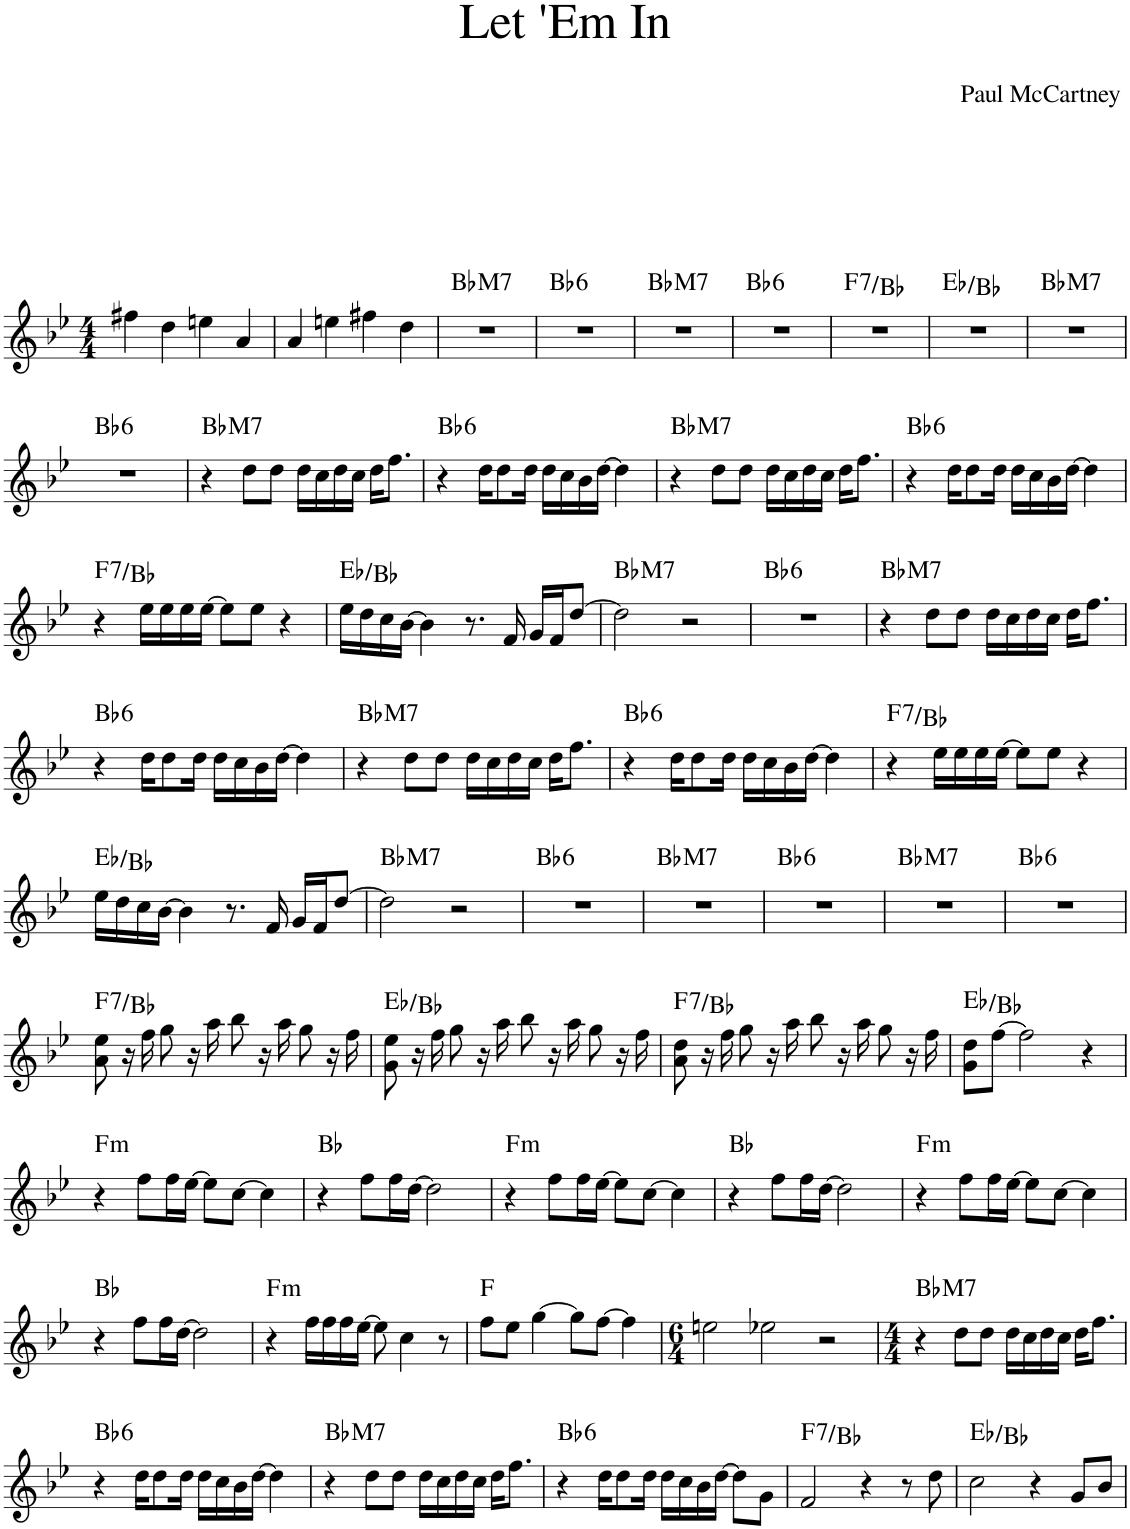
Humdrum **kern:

**kern	**harte
*part1	*part1
*staff1	*
*I"Piano	*
*I'Pno.	*
*clefG2	*
*k[b-e-]	*
*M4/4	*
=1	=1
4ff#X\	.
4dd\	.
4een\	.
4a/	.
=2	=2
4a/	.
4een\	.
4ff#X\	.
4dd\	.
=3	=3
!	!LO:H:kt=M7
1r	Bb:maj7
=4	=4
!	!LO:H:kt=6
1r	Bb:maj6
=5	=5
!	!LO:H:kt=M7
1r	Bb:maj7
=6	=6
!	!LO:H:kt=6
1r	Bb:maj6
=7	=7
!	!LO:H:kt=7
1r	F:7/4
=8	=8
1r	Eb:maj/5
=9	=9
!	!LO:H:kt=M7
1r	Bb:maj7
!!LO:LB:g=z
=10	=10
!	!LO:H:kt=6
1r	Bb:maj6
=11	=11
!	!LO:H:kt=M7
4r	Bb:maj7
8dd\L	.
8dd\J	.
16dd\LL	.
16cc\	.
16dd\	.
16cc\JJ	.
16dd\KL	.
8.ff\J	.
=12	=12
!	!LO:H:kt=6
4r	Bb:maj6
16dd\KL	.
8dd\	.
16dd\Jk	.
16dd\LL	.
16cc\	.
16b-\	.
[16dd\JJ	.
4dd\]	.
=13	=13
!	!LO:H:kt=M7
4r	Bb:maj7
8dd\L	.
8dd\J	.
16dd\LL	.
16cc\	.
16dd\	.
16cc\JJ	.
16dd\KL	.
8.ff\J	.
=14	=14
!	!LO:H:kt=6
4r	Bb:maj6
16dd\KL	.
8dd\	.
16dd\Jk	.
16dd\LL	.
16cc\	.
16b-\	.
[16dd\JJ	.
4dd\]	.
!!LO:LB:g=z
=15	=15
!	!LO:H:kt=7
4r	F:7/4
16ee-\LL	.
16ee-\	.
16ee-\	.
[16ee-\JJ	.
8ee-\L]	.
8ee-\J	.
4r	.
=16	=16
16ee-\LL	Eb:maj/5
16dd\	.
16cc\	.
[16b-\JJ	.
4b-\]	.
8.r	.
16f/	.
16g/LL	.
16f/J	.
[8dd/J	.
=17	=17
!	!LO:H:kt=M7
2dd\]	Bb:maj7
2r	.
=18	=18
!	!LO:H:kt=6
1r	Bb:maj6
=19	=19
!	!LO:H:kt=M7
4r	Bb:maj7
8dd\L	.
8dd\J	.
16dd\LL	.
16cc\	.
16dd\	.
16cc\JJ	.
16dd\KL	.
8.ff\J	.
!!LO:LB:g=z
=20	=20
!	!LO:H:kt=6
4r	Bb:maj6
16dd\KL	.
8dd\	.
16dd\Jk	.
16dd\LL	.
16cc\	.
16b-\	.
[16dd\JJ	.
4dd\]	.
=21	=21
!	!LO:H:kt=M7
4r	Bb:maj7
8dd\L	.
8dd\J	.
16dd\LL	.
16cc\	.
16dd\	.
16cc\JJ	.
16dd\KL	.
8.ff\J	.
=22	=22
!	!LO:H:kt=6
4r	Bb:maj6
16dd\KL	.
8dd\	.
16dd\Jk	.
16dd\LL	.
16cc\	.
16b-\	.
[16dd\JJ	.
4dd\]	.
=23	=23
!	!LO:H:kt=7
4r	F:7/4
16ee-\LL	.
16ee-\	.
16ee-\	.
[16ee-\JJ	.
8ee-\L]	.
8ee-\J	.
4r	.
!!LO:LB:g=z
=24	=24
16ee-\LL	Eb:maj/5
16dd\	.
16cc\	.
[16b-\JJ	.
4b-\]	.
8.r	.
16f/	.
16g/LL	.
16f/J	.
[8dd/J	.
=25	=25
!	!LO:H:kt=M7
2dd\]	Bb:maj7
2r	.
=26	=26
!	!LO:H:kt=6
1r	Bb:maj6
=27	=27
!	!LO:H:kt=M7
1r	Bb:maj7
=28	=28
!	!LO:H:kt=6
1r	Bb:maj6
=29	=29
!	!LO:H:kt=M7
1r	Bb:maj7
=30	=30
!	!LO:H:kt=6
1r	Bb:maj6
!!LO:LB:g=z
=31	=31
!	!LO:H:kt=7
8a\ 8ee-\	F:7/4
16r	.
16ff\	.
8gg\	.
16r	.
16aa\	.
8bb-\	.
16r	.
16aa\	.
8gg\	.
16r	.
16ff\	.
=32	=32
8g\ 8ee-\	Eb:maj/5
16r	.
16ff\	.
8gg\	.
16r	.
16aa\	.
8bb-\	.
16r	.
16aa\	.
8gg\	.
16r	.
16ff\	.
=33	=33
!	!LO:H:kt=7
8a\ 8dd\	F:7/4
16r	.
16ff\	.
8gg\	.
16r	.
16aa\	.
8bb-\	.
16r	.
16aa\	.
8gg\	.
16r	.
16ff\	.
=34	=34
8g\ 8dd\L	Eb:maj/5
[8ff\J	.
2ff\]	.
4r	.
!!LO:LB:g=z
=35	=35
!	!LO:H:kt=m
4r	F:min
8ff\L	.
16ff\L	.
[16ee-\JJ	.
8ee-\L]	.
[8cc\J	.
4cc\]	.
=36	=36
4r	Bb:maj
8ff\L	.
16ff\L	.
[16dd\JJ	.
2dd\]	.
=37	=37
!	!LO:H:kt=m
4r	F:min
8ff\L	.
16ff\L	.
[16ee-\JJ	.
8ee-\L]	.
[8cc\J	.
4cc\]	.
=38	=38
4r	Bb:maj
8ff\L	.
16ff\L	.
[16dd\JJ	.
2dd\]	.
=39	=39
!	!LO:H:kt=m
4r	F:min
8ff\L	.
16ff\L	.
[16ee-\JJ	.
8ee-\L]	.
[8cc\J	.
4cc\]	.
!!LO:LB:g=z
=40	=40
4r	Bb:maj
8ff\L	.
16ff\L	.
[16dd\JJ	.
2dd\]	.
=41	=41
!	!LO:H:kt=m
4r	F:min
16ff\LL	.
16ff\	.
16ff\	.
[16ee-\JJ	.
8ee-\]	.
4cc\	.
8r	.
=42	=42
8ff\L	F:maj
8ee-\J	.
[4gg\	.
8gg\L]	.
[8ff\J	.
4ff\]	.
=43	=43
*M6/4	*
2een\	.
2ee-X\	.
2r	.
=44	=44
*M4/4	*
!	!LO:H:kt=M7
4r	Bb:maj7
8dd\L	.
8dd\J	.
16dd\LL	.
16cc\	.
16dd\	.
16cc\JJ	.
16dd\KL	.
8.ff\J	.
!!LO:LB:g=z
=45	=45
!	!LO:H:kt=6
4r	Bb:maj6
16dd\KL	.
8dd\	.
16dd\Jk	.
16dd\LL	.
16cc\	.
16b-\	.
[16dd\JJ	.
4dd\]	.
=46	=46
!	!LO:H:kt=M7
4r	Bb:maj7
8dd\L	.
8dd\J	.
16dd\LL	.
16cc\	.
16dd\	.
16cc\JJ	.
16dd\KL	.
8.ff\J	.
=47	=47
!	!LO:H:kt=6
4r	Bb:maj6
16dd\KL	.
8dd\	.
16dd\Jk	.
16dd\LL	.
16cc\	.
16b-\	.
[16dd\JJ	.
8dd\L]	.
8g\J	.
=48	=48
!	!LO:H:kt=7
2f/	F:7/4
4r	.
8r	.
8dd\	.
=49	=49
2cc\	Eb:maj/5
4r	.
8g/L	.
8b-/J	.
=	=
*-	*-
